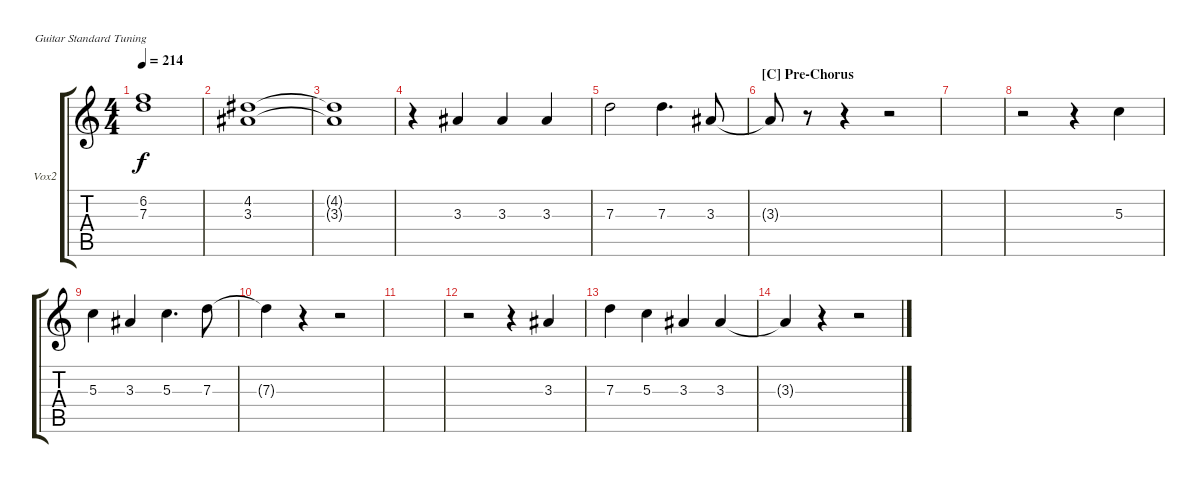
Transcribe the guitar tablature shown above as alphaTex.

\defaultSystemsLayout 4
\bracketExtendMode groupsimilarinstruments
\firstSystemTrackNameOrientation horizontal
\otherSystemsTrackNameOrientation horizontal
\track ("Zach - Vocals" "Vox2") {instrument distortionguitar}
\staff {score tabs}
\tuning (E4 B3 G3 D3 A2 E2)
\ts (4 4)
\tempo 214
\clef g2
\ks c
(6.2{t} 7.3{t}).1{dy f} |
(4.2 3.3).1 |
(4.2{t} 3.3{t}).1 |
r.4 3.3.4 3.3.4 3.3.4 |
\scale
0.295462 7.3.2 7.3.4{d} 3.3.8 |
\section ("C" "Pre-Chorus")
\scale
0.244942 3.3{t}.8 r.8 r.4 r.2 |
\scale
0.235975 |
\scale
0.189802 r.2 r.4 5.3.4 |
5.3.4 3.3.4 5.3.4{d} 7.3.8 |
7.3{t}.4 r.4 r.2 |
|
r.2 r.4 3.3.4 |
7.3.4 5.3.4 3.3.4 3.3.4 |
3.3{t}.4 r.4 r.2
